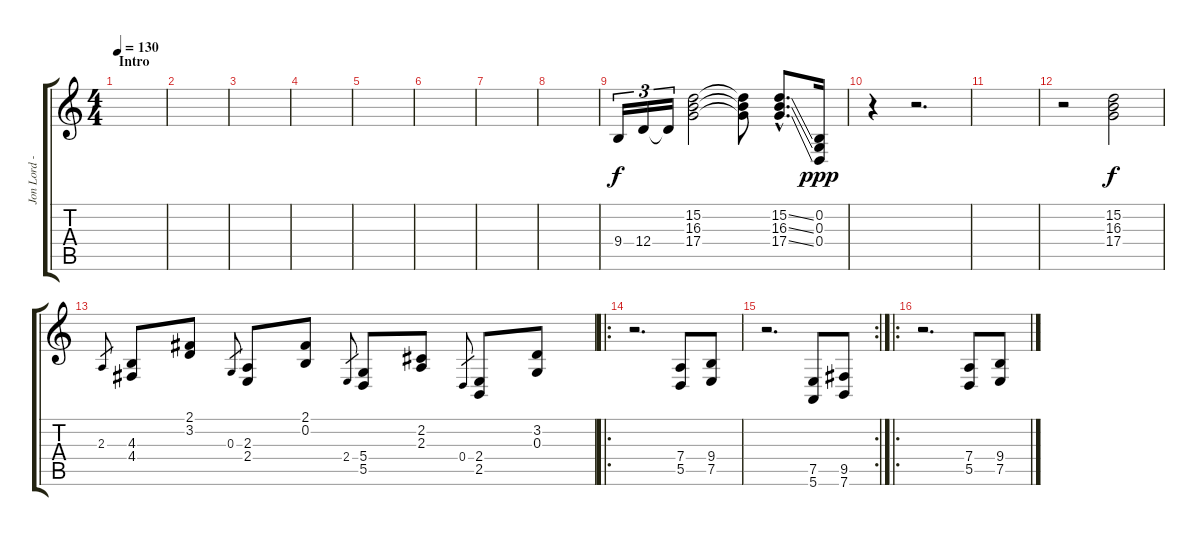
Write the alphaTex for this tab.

\track ("Jon Lord - Organ" "Jon Lord -") {instrument drawbarorgan}
\staff {score tabs}
\tuning (E4 B3 G3 D3 A2 E2) {hide}
\ts (4 4)
\section ("" "Intro")
\tempo 130
\clef g2
\ks c
|
|
|
|
|
|
|
|
9.4.16{tu (3 2) volume 10} 12.4.16{tu (3 2)} 12.4{t}.16{tu (3 2)} (15.2 16.3 17.4).2 (15.2{t} 16.3{t} 17.4{t}).8 (15.2{ss hac} 16.3{ss hac} 17.4{ss hac}).8{d} (0.2 0.3 0.4).16{dy ppp} |
r.4 r.2{d} |
|
r.2 (15.2 16.3 17.4).2{dy f} |
2.3.8{gr} (4.3 4.4).8 (2.1 3.2).8 0.3.8{gr} (2.3 2.4).8 (2.1 0.2).8 2.4.8{gr} (5.4 5.5).8 (2.2 2.3).8 0.4.8{gr} (2.4 2.5).8 (3.2 0.3).8 |
\ro
r.2{d} (7.4 5.5).8 (9.4 7.5).8 |
\rc 2
r.2{d} (7.5 5.6).8 (9.5 7.6).8 |
\ro
r.2{d} (7.4 5.5).8 (9.4 7.5).8
